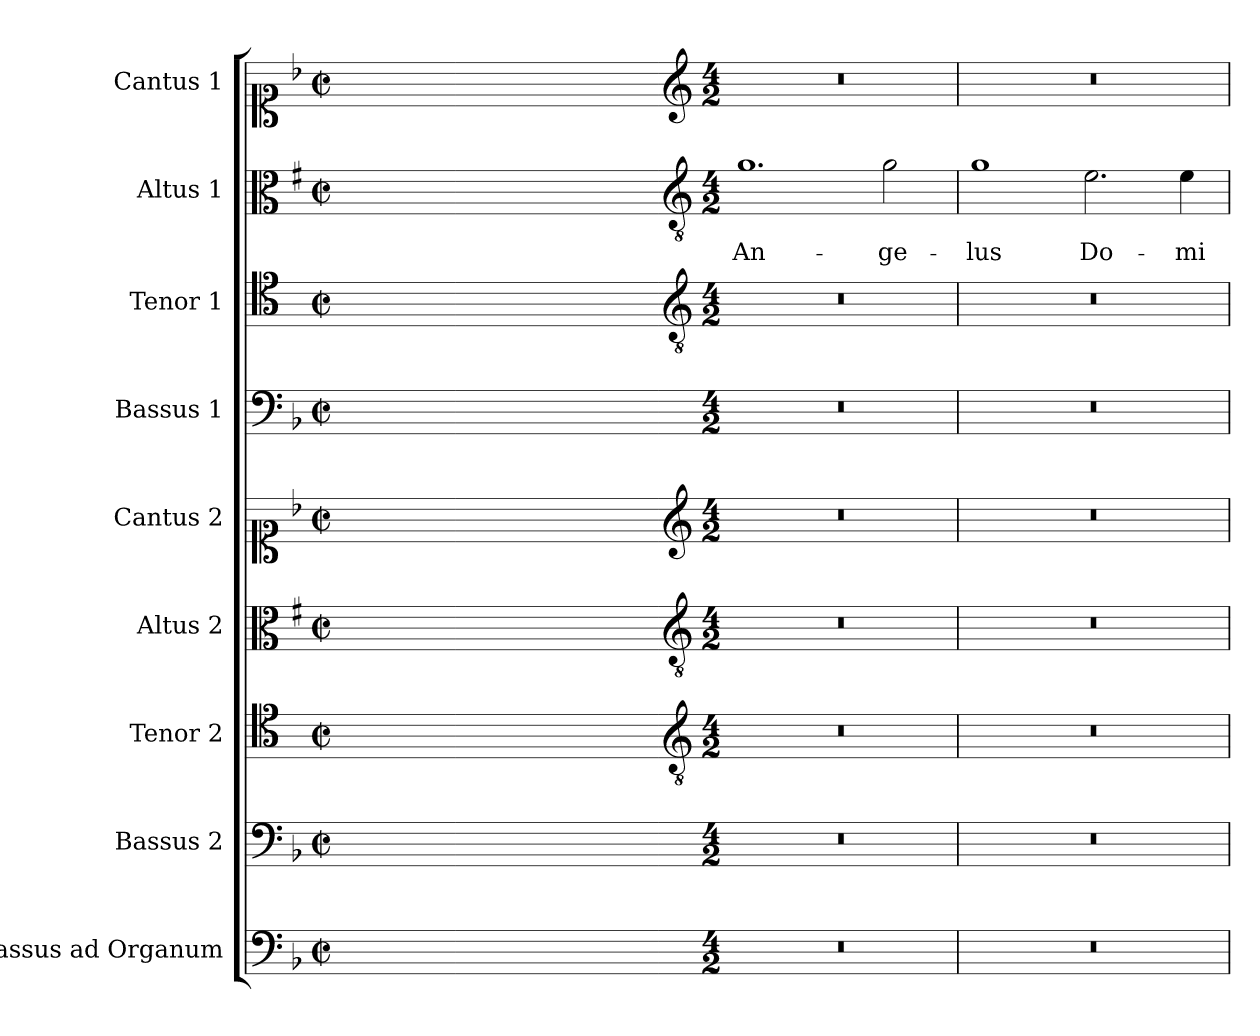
**kern	**kern	**kern	**kern	**kern	**kern	**kern	**kern	**text	**kern
*part9	*part8	*part7	*part6	*part5	*part4	*part3	*part2	*part2	*part1
*staff9	*staff8	*staff7	*staff6	*staff5	*staff4	*staff3	*staff2	*staff2	*staff1
*I"Bassus ad Organum	*I"Bassus 2	*I"Tenor 2	*I"Altus 2	*I"Cantus 2	*I"Bassus 1	*I"Tenor 1	*I"Altus 1	*	*I"Cantus 1
*I'Org	*I'B2	*I'T2	*I'A2	*I'C2	*I'B1	*I'T1	*I'A1	*	*I'C1
*clefF4	*clefF4	*clefC4	*clefC3	*clefC1	*clefF4	*clefC4	*clefC3	*	*clefC1
*	*	*ITrd4c7	*ITrd1c2	*	*	*ITrd4c7	*ITrd1c2	*	*
*k[b-]	*k[b-]	*k[b-]	*k[b-]	*k[b-]	*k[b-]	*k[b-]	*k[b-]	*	*k[b-]
*F:	*F:	*F:	*F:	*F:	*F:	*F:	*F:	*	*F:
*M2/2	*M2/2	*M2/2	*M2/2	*M2/2	*M2/2	*M2/2	*M2/2	*	*M2/2
*met(c|)	*met(c|)	*met(c|)	*met(c|)	*met(c|)	*met(c|)	*met(c|)	*met(c|)	*	*met(c|)
=	=	=	=	=	=	=	=	=	=
1ryy	1ryy	1ryy	1ryy	1ryy	1ryy	1ryy	1ryy	.	1ryy
=1X-	=1X-	=1X-	=1X-	=1X-	=1X-	=1X-	=1X-	=1X-	=1X-
4ryy	4ryy	4ryy	4ryy	4ryy	4ryy	4ryy	4ryy	.	4ryy
4ryy	4ryy	4ryy	4ryy	4ryy	4ryy	4ryy	4ryy	.	4ryy
4ryy	4ryy	4ryy	4ryy	4ryy	4ryy	4ryy	4ryy	.	4ryy
4ryy	4ryy	4ryy	4ryy	4ryy	4ryy	4ryy	4ryy	.	4ryy
=1-	=1-	=1-	=1-	=1-	=1-	=1-	=1-	=1-	=1-
*	*	*clefGv2	*clefGv2	*clefG2	*	*clefGv2	*clefGv2	*	*clefG2
*M4/2	*M4/2	*M4/2	*M4/2	*M4/2	*M4/2	*M4/2	*M4/2	*	*M4/2
!	!	!	!	!	!	!	!	!LO:LY:b	!
0r	0r	0r	0r	0r	0r	0r	1.f	An-	0r
!	!	!	!	!	!	!	!	!LO:LY:b	!
.	.	.	.	.	.	.	2f\	-ge-	.
=2	=2	=2	=2	=2	=2	=2	=2	=2	=2
!	!	!	!	!	!	!	!	!LO:LY:b	!
0r	0r	0r	0r	0r	0r	0r	1f	-lus	0r
!	!	!	!	!	!	!	!	!LO:LY:b	!
.	.	.	.	.	.	.	2.d\	Do-	.
!	!	!	!	!	!	!	!	!LO:LY:b	!
.	.	.	.	.	.	.	4d\	-mi-	.
=	=	=	=	=	=	=	=	=	=
*-	*-	*-	*-	*-	*-	*-	*-	*-	*-
